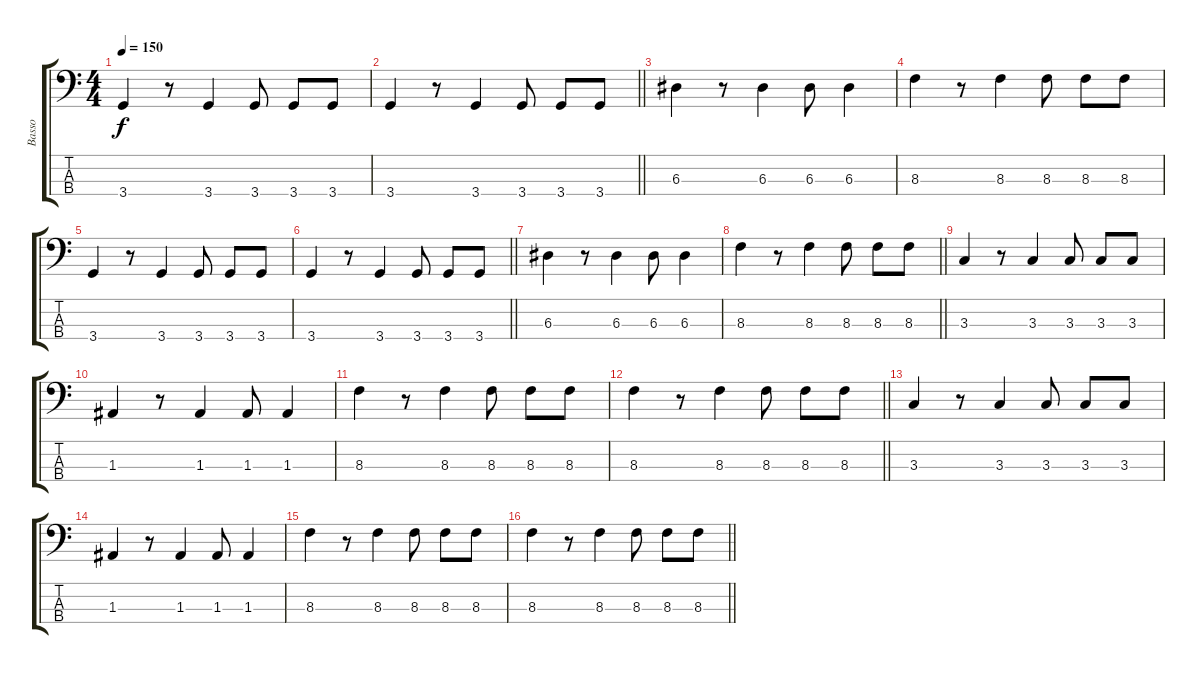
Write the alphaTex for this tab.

\track ("Basso" "Basso") {instrument electricbassfinger}
\staff {score tabs}
\tuning (G2 D2 A1 E1) {hide}
\ts (4 4)
\tempo 150
\clef f4
\ks c
3.4.4{dy f} r.8 3.4.4 3.4.8 3.4.8 3.4.8 |
\barLineRight lightlight
3.4.4 r.8 3.4.4 3.4.8 3.4.8 3.4.8 |
6.3.4 r.8 6.3.4 6.3.8 6.3.4 |
8.3.4 r.8 8.3.4 8.3.8 8.3.8 8.3.8 |
3.4.4 r.8 3.4.4 3.4.8 3.4.8 3.4.8 |
\barLineRight lightlight
3.4.4 r.8 3.4.4 3.4.8 3.4.8 3.4.8 |
6.3.4 r.8 6.3.4 6.3.8 6.3.4 |
\barLineRight lightlight
8.3.4 r.8 8.3.4 8.3.8 8.3.8 8.3.8 |
3.3.4 r.8 3.3.4 3.3.8 3.3.8 3.3.8 |
1.3.4 r.8 1.3.4 1.3.8 1.3.4 |
8.3.4 r.8 8.3.4 8.3.8 8.3.8 8.3.8 |
\barLineRight lightlight
8.3.4 r.8 8.3.4 8.3.8 8.3.8 8.3.8 |
3.3.4 r.8 3.3.4 3.3.8 3.3.8 3.3.8 |
1.3.4 r.8 1.3.4 1.3.8 1.3.4 |
8.3.4 r.8 8.3.4 8.3.8 8.3.8 8.3.8 |
\barLineRight lightlight
8.3.4 r.8 8.3.4 8.3.8 8.3.8 8.3.8
